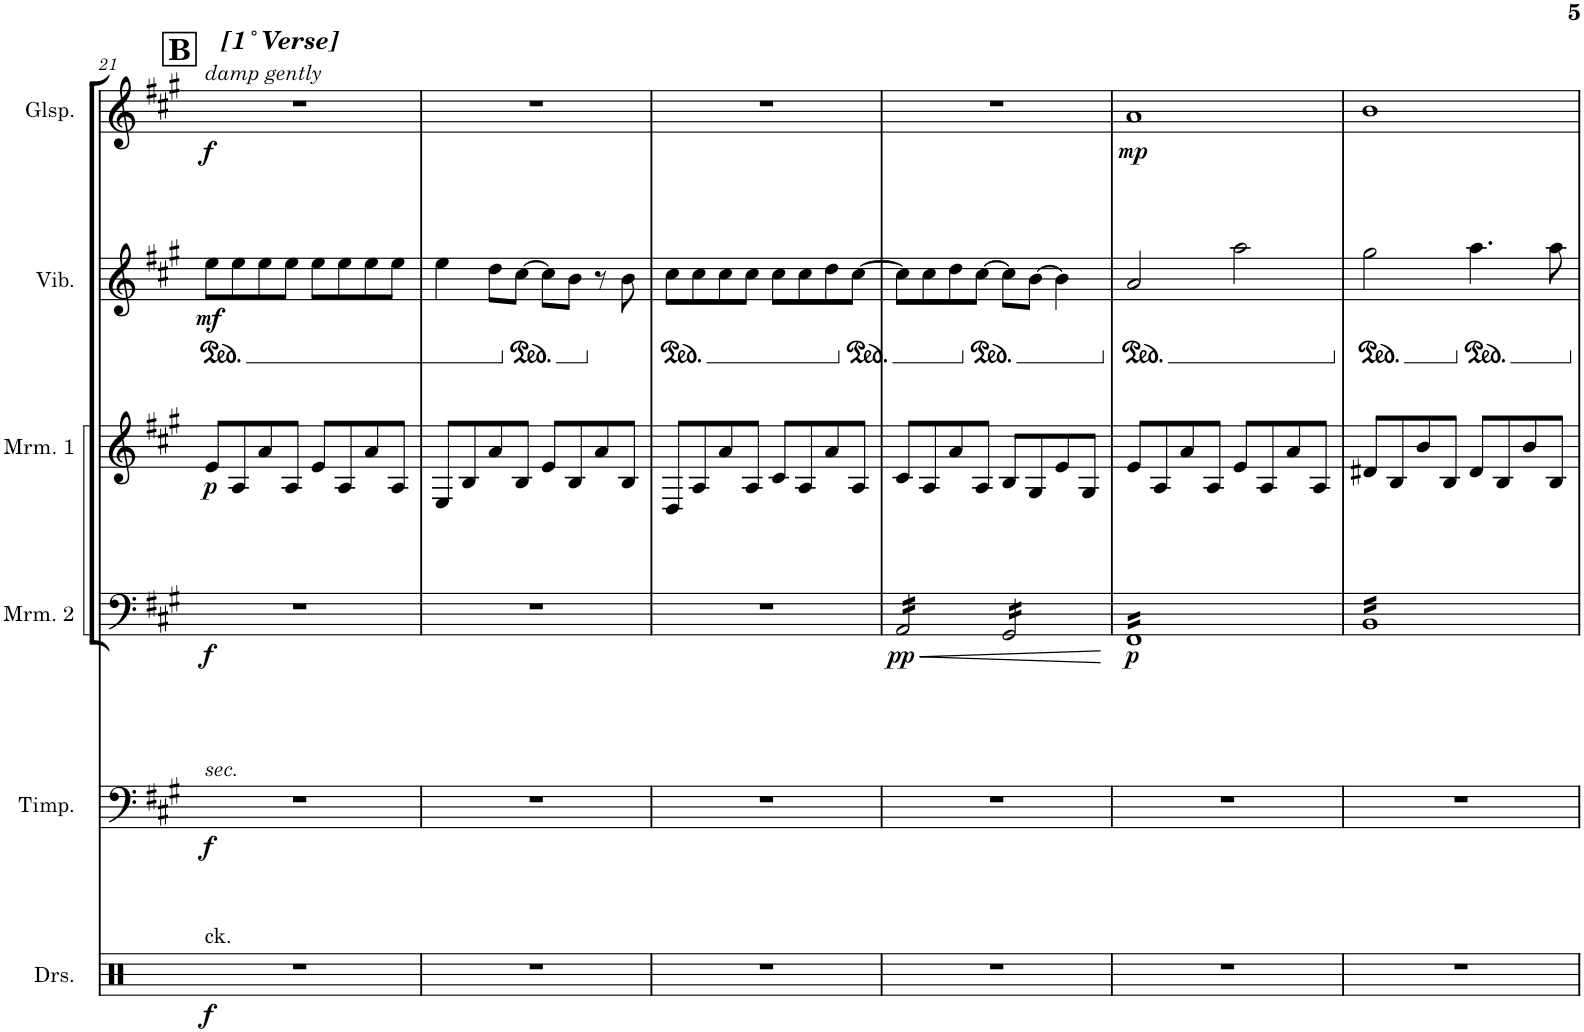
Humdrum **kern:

**kern	**dynam	**kern	**dynam	**kern	**dynam	**kern	**dynam	**kern	**dynam	**kern	**dynam
*part6	*part6	*part5	*part5	*part4	*part4	*part3	*part3	*part2	*part2	*part1	*part1
*staff6	*staff6	*staff5	*staff5	*staff4	*staff4	*staff3	*staff3	*staff2	*staff2	*staff1	*staff1
*I"Drumset	*	*I"Timpani	*	*I"Marimba 2	*	*I"Marimba 1	*	*I"Vibraphone	*	*I"Glockenspiel	*
*I'Drs.	*	*I'Timp.	*	*I'Mrm. 2	*	*I'Mrm. 1	*	*I'Vib.	*	*I'Glsp.	*
!!LO:PB:g=z
*clefX	*	*clefF4	*	*clefF4	*	*clefG2	*	*clefG2	*	*clefG2	*
*	*	*	*	*	*	*	*	*	*	*Trd-14c-24	*
*k[]	*	*k[f#c#g#]	*	*k[f#c#g#]	*	*k[f#c#g#]	*	*k[f#c#g#]	*	*k[f#c#g#]	*
*M4/4	*	*M4/4	*	*M4/4	*	*M4/4	*	*M4/4	*	*M4/4	*
*	*	*	*	*	*	*	*	*ped	*	*	*
!!LO:REH:place=s1:a:B:cj:fs=14:t=B
=21	=21	=21	=21	=21	=21	=21	=21	=21	=21	=21	=21
!	!	!	!	!	!	!	!	!	!	!LO:TX:a:i:t=damp gently	!
!	!	!	!	!	!	!	!	!	!	!LO:TX:a:Bi:t=[1˚ Verse]	!
!	!	!LO:TX:a:i:t=sec.	!	!	!	!	!	!	!	!	!
!LO:TX:a:t=ck.	!	!	!	!	!	!	!	!	!	!	!
!	!LO:DY:b	!	!LO:DY:b	!	!LO:DY:b	!	!LO:DY:b	!	!LO:DY:b	!	!LO:DY:b
1r	f	1r	f	1r	f	8e/L	p	8ee\L	mf	1r	f
.	.	.	.	.	.	8A/	.	8ee\	.	.	.
.	.	.	.	.	.	8a/	.	8ee\	.	.	.
.	.	.	.	.	.	8A/J	.	8ee\J	.	.	.
.	.	.	.	.	.	8e/L	.	8ee\L	.	.	.
.	.	.	.	.	.	8A/	.	8ee\	.	.	.
.	.	.	.	.	.	8a/	.	8ee\	.	.	.
.	.	.	.	.	.	8A/J	.	8ee\J	.	.	.
=22	=22	=22	=22	=22	=22	=22	=22	=22	=22	=22	=22
1r	.	1r	.	1r	.	8E/L	.	4ee\	.	1r	.
.	.	.	.	.	.	8B/	.	.	.	.	.
.	.	.	.	.	.	8a/	.	8dd\L	.	.	.
*	*	*	*	*	*	*	*	*Xped	*	*	*
*	*	*	*	*	*	*	*	*ped	*	*	*
.	.	.	.	.	.	8B/J	.	[8cc#\J	.	.	.
.	.	.	.	.	.	8e/L	.	8cc#\L]	.	.	.
.	.	.	.	.	.	8B/	.	8b\J	.	.	.
*	*	*	*	*	*	*	*	*Xped	*	*	*
.	.	.	.	.	.	8a/	.	8r	.	.	.
.	.	.	.	.	.	8B/J	.	8b\	.	.	.
=23	=23	=23	=23	=23	=23	=23	=23	=23	=23	=23	=23
*	*	*	*	*	*	*	*	*ped	*	*	*
1r	.	1r	.	1r	.	8D/L	.	8cc#\L	.	1r	.
.	.	.	.	.	.	8A/	.	8cc#\	.	.	.
.	.	.	.	.	.	8a/	.	8cc#\	.	.	.
.	.	.	.	.	.	8A/J	.	8cc#\J	.	.	.
.	.	.	.	.	.	8c#/L	.	8cc#\L	.	.	.
.	.	.	.	.	.	8A/	.	8cc#\	.	.	.
.	.	.	.	.	.	8a/	.	8dd\	.	.	.
*	*	*	*	*	*	*	*	*Xped	*	*	*
*	*	*	*	*	*	*	*	*ped	*	*	*
.	.	.	.	.	.	8A/J	.	[8cc#\J	.	.	.
=24	=24	=24	=24	=24	=24	=24	=24	=24	=24	=24	=24
!	!	!	!	!	!LO:HP:b	!	!	!	!	!	!
!	!	!	!	!	!LO:DY:n=1:b	!	!	!	!	!	!
*	*	*	*	*tremolo	*	*	*	*	*	*	*
1r	.	1r	.	16AA/LL	< pp	8c#/L	.	8cc#\L]	.	1r	.
.	.	.	.	16AA/	.	.	.	.	.	.	.
.	.	.	.	16AA/	.	8A/	.	8cc#\	.	.	.
.	.	.	.	16AA/	.	.	.	.	.	.	.
.	.	.	.	16AA/	.	8a/	.	8dd\	.	.	.
.	.	.	.	16AA/	.	.	.	.	.	.	.
*	*	*	*	*	*	*	*	*Xped	*	*	*
*	*	*	*	*	*	*	*	*ped	*	*	*
.	.	.	.	16AA/	.	8A/J	.	[8cc#\J	.	.	.
.	.	.	.	16AA/JJ	.	.	.	.	.	.	.
.	.	.	.	16GG#/LL	.	8B/L	.	8cc#\L]	.	.	.
.	.	.	.	16GG#/	.	.	.	.	.	.	.
.	.	.	.	16GG#/	.	8G#/	.	[8b\J	.	.	.
.	.	.	.	16GG#/	.	.	.	.	.	.	.
.	.	.	.	16GG#/	.	8e/	.	4b\]	.	.	.
.	.	.	.	16GG#/	.	.	.	.	.	.	.
.	.	.	.	16GG#/	.	8G#/J	.	.	.	.	.
.	.	.	.	16GG#/JJ	.	.	.	.	.	.	.
.	.	.	.	.	[	.	.	.	.	.	.
=25	=25	=25	=25	=25	=25	=25	=25	=25	=25	=25	=25
*	*	*	*	*	*	*	*	*Xped	*	*	*
*	*	*	*	*	*	*	*	*ped	*	*	*
!	!	!	!	!	!LO:DY:b	!	!	!	!	!	!LO:DY:b
1r	.	1r	.	16FF#LL	p	8e/L	.	2a/	.	1a	mp
.	.	.	.	16FF#	.	.	.	.	.	.	.
.	.	.	.	16FF#	.	8A/	.	.	.	.	.
.	.	.	.	16FF#	.	.	.	.	.	.	.
.	.	.	.	16FF#	.	8a/	.	.	.	.	.
.	.	.	.	16FF#	.	.	.	.	.	.	.
.	.	.	.	16FF#	.	8A/J	.	.	.	.	.
.	.	.	.	16FF#	.	.	.	.	.	.	.
.	.	.	.	16FF#	.	8e/L	.	2aa\	.	.	.
.	.	.	.	16FF#	.	.	.	.	.	.	.
.	.	.	.	16FF#	.	8A/	.	.	.	.	.
.	.	.	.	16FF#	.	.	.	.	.	.	.
.	.	.	.	16FF#	.	8a/	.	.	.	.	.
.	.	.	.	16FF#	.	.	.	.	.	.	.
.	.	.	.	16FF#	.	8A/J	.	.	.	.	.
.	.	.	.	16FF#JJ	.	.	.	.	.	.	.
=26	=26	=26	=26	=26	=26	=26	=26	=26	=26	=26	=26
*	*	*	*	*	*	*	*	*Xped	*	*	*
*	*	*	*	*	*	*	*	*ped	*	*	*
1r	.	1r	.	16BBLL	.	8d#X/L	.	2gg#\	.	1b	.
.	.	.	.	16BB	.	.	.	.	.	.	.
.	.	.	.	16BB	.	8B/	.	.	.	.	.
.	.	.	.	16BB	.	.	.	.	.	.	.
.	.	.	.	16BB	.	8b/	.	.	.	.	.
.	.	.	.	16BB	.	.	.	.	.	.	.
.	.	.	.	16BB	.	8B/J	.	.	.	.	.
.	.	.	.	16BB	.	.	.	.	.	.	.
*	*	*	*	*	*	*	*	*Xped	*	*	*
*	*	*	*	*	*	*	*	*ped	*	*	*
.	.	.	.	16BB	.	8d#/L	.	4.aa\	.	.	.
.	.	.	.	16BB	.	.	.	.	.	.	.
.	.	.	.	16BB	.	8B/	.	.	.	.	.
.	.	.	.	16BB	.	.	.	.	.	.	.
.	.	.	.	16BB	.	8b/	.	.	.	.	.
.	.	.	.	16BB	.	.	.	.	.	.	.
.	.	.	.	16BB	.	8B/J	.	8aa\	.	.	.
.	.	.	.	16BBJJ	.	.	.	.	.	.	.
*	*	*	*	*Xtremolo	*	*	*	*	*	*	*
*	*	*	*	*	*	*	*	*Xped	*	*	*
=	=	=	=	=	=	=	=	=	=	=	=
*-	*-	*-	*-	*-	*-	*-	*-	*-	*-	*-	*-
